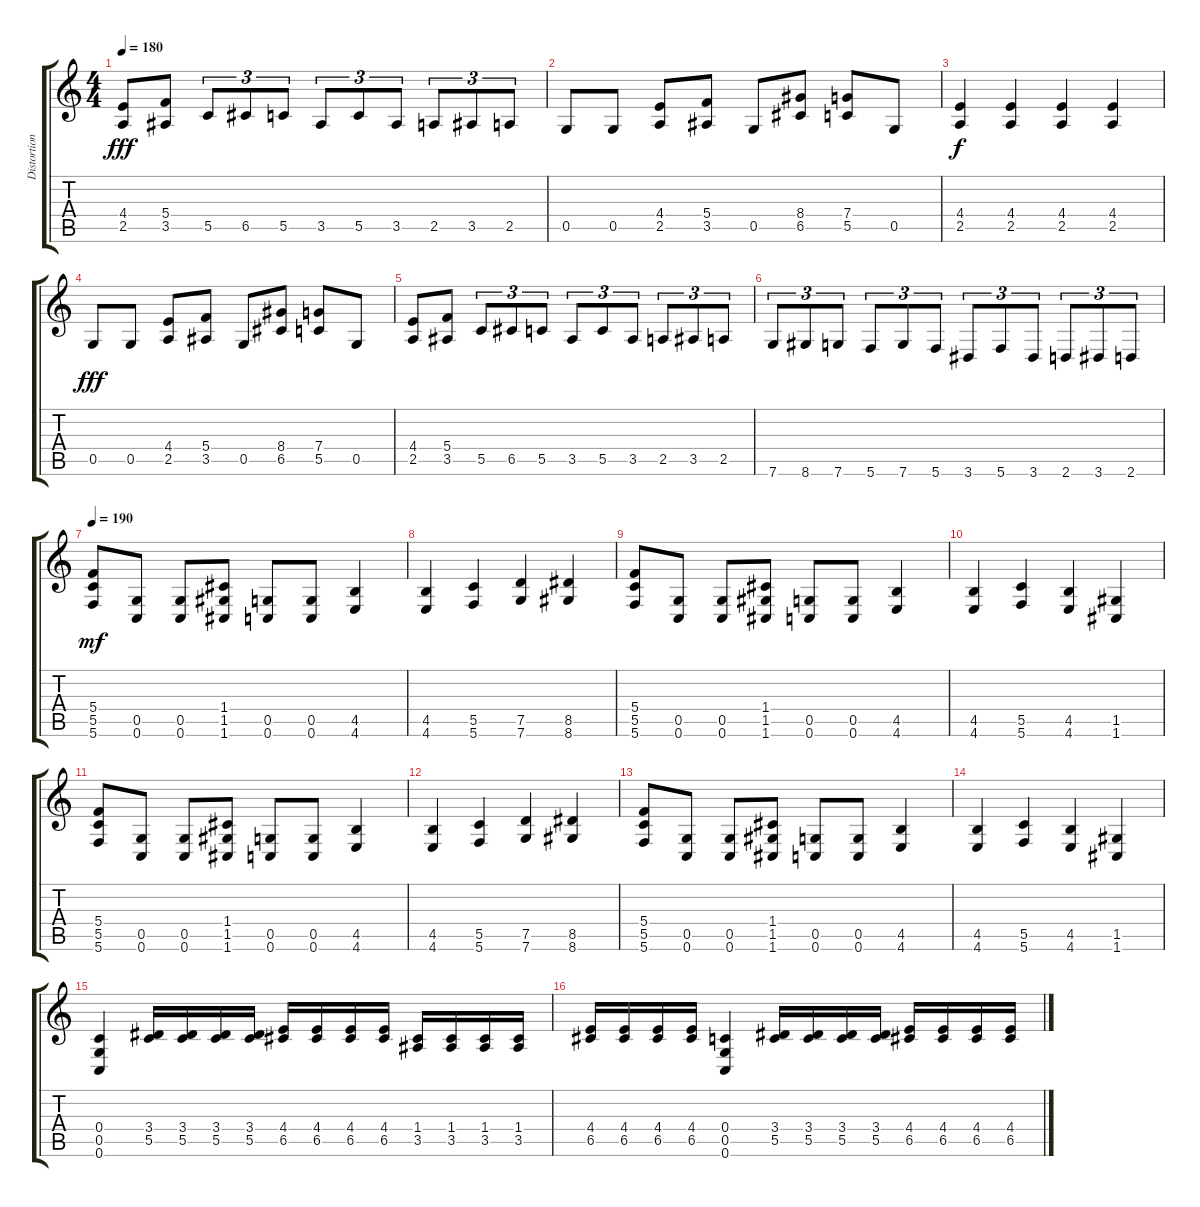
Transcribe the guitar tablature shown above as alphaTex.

\track ("Distortion Guitar" "Distortion") {instrument distortionguitar}
\staff {score tabs}
\tuning (D4 A3 F3 C3 G2 C2) {hide}
\ts (4 4)
\tempo 180
\clef g2
\ks c
(4.4 2.5).8{dy fff} (5.4 3.5).8 5.5.8{tu (3 2)} 6.5.8{tu (3 2)} 5.5.8{tu (3 2)} 3.5.8{tu (3 2)} 5.5.8{tu (3 2)} 3.5.8{tu (3 2)} 2.5.8{tu (3 2)} 3.5.8{tu (3 2)} 2.5.8{tu (3 2)} |
0.5.8 0.5.8 (4.4 2.5).8 (5.4 3.5).8 0.5.8 (8.4 6.5).8 (7.4 5.5).8 0.5.8 |
(4.4 2.5).4{dy f} (4.4 2.5).4 (4.4 2.5).4 (4.4 2.5).4 |
0.5.8{dy fff} 0.5.8 (4.4 2.5).8 (5.4 3.5).8 0.5.8 (8.4 6.5).8 (7.4 5.5).8 0.5.8 |
(4.4 2.5).8 (5.4 3.5).8 5.5.8{tu (3 2)} 6.5.8{tu (3 2)} 5.5.8{tu (3 2)} 3.5.8{tu (3 2)} 5.5.8{tu (3 2)} 3.5.8{tu (3 2)} 2.5.8{tu (3 2)} 3.5.8{tu (3 2)} 2.5.8{tu (3 2)} |
7.6.8{tu (3 2)} 8.6.8{tu (3 2)} 7.6.8{tu (3 2)} 5.6.8{tu (3 2)} 7.6.8{tu (3 2)} 5.6.8{tu (3 2)} 3.6.8{tu (3 2)} 5.6.8{tu (3 2)} 3.6.8{tu (3 2)} 2.6.8{tu (3 2)} 3.6.8{tu (3 2)} 2.6.8{tu (3 2)} |
\tempo 190
(5.4 5.5 5.6).8{dy mf} (0.5 0.6).8 (0.5 0.6).8 (1.4 1.5 1.6).8 (0.5 0.6).8 (0.5 0.6).8 (4.5 4.6).4 |
(4.5 4.6).4 (5.5 5.6).4 (7.5 7.6).4 (8.5 8.6).4 |
(5.4 5.5 5.6).8 (0.5 0.6).8 (0.5 0.6).8 (1.4 1.5 1.6).8 (0.5 0.6).8 (0.5 0.6).8 (4.5 4.6).4 |
(4.5 4.6).4 (5.5 5.6).4 (4.5 4.6).4 (1.5 1.6).4 |
(5.4 5.5 5.6).8 (0.5 0.6).8 (0.5 0.6).8 (1.4 1.5 1.6).8 (0.5 0.6).8 (0.5 0.6).8 (4.5 4.6).4 |
(4.5 4.6).4 (5.5 5.6).4 (7.5 7.6).4 (8.5 8.6).4 |
(5.4 5.5 5.6).8 (0.5 0.6).8 (0.5 0.6).8 (1.4 1.5 1.6).8 (0.5 0.6).8 (0.5 0.6).8 (4.5 4.6).4 |
(4.5 4.6).4 (5.5 5.6).4 (4.5 4.6).4 (1.5 1.6).4 |
(0.4 0.5 0.6).4 (3.4 5.5).16 (3.4 5.5).16 (3.4 5.5).16 (3.4 5.5).16 (4.4 6.5).16 (4.4 6.5).16 (4.4 6.5).16 (4.4 6.5).16 (1.4 3.5).16 (1.4 3.5).16 (1.4 3.5).16 (1.4 3.5).16 |
(4.4 6.5).16 (4.4 6.5).16 (4.4 6.5).16 (4.4 6.5).16 (0.4 0.5 0.6).4 (3.4 5.5).16 (3.4 5.5).16 (3.4 5.5).16 (3.4 5.5).16 (4.4 6.5).16 (4.4 6.5).16 (4.4 6.5).16 (4.4 6.5).16
